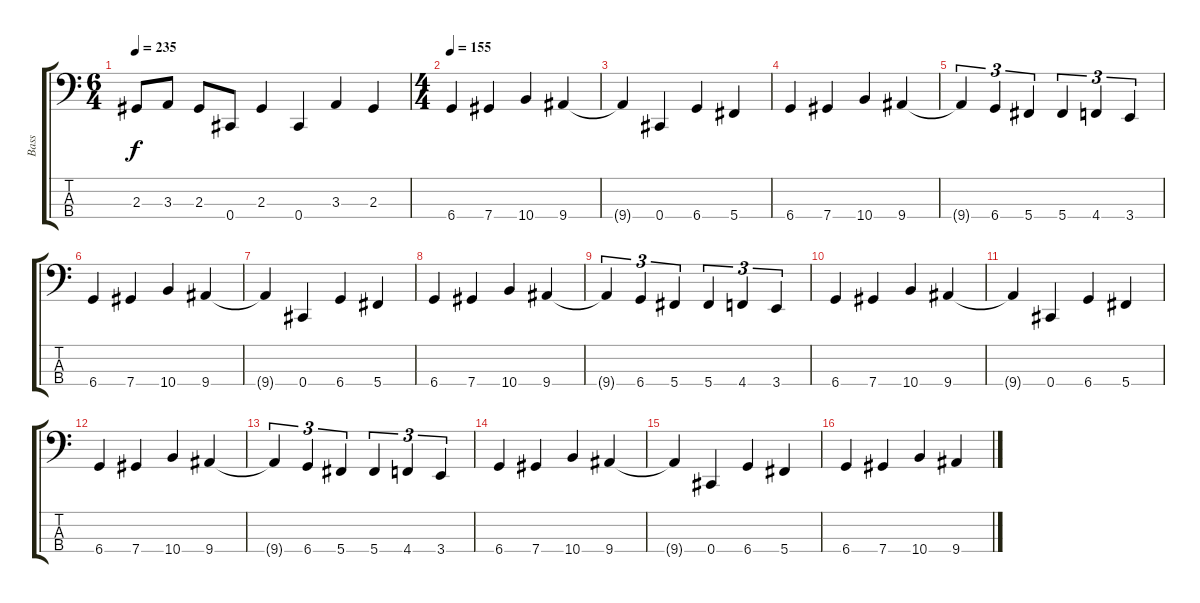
\track ("Bass" "Bass") {instrument electricbasspick}
\staff {score tabs}
\tuning (E2 B1 Gb1 Db1) {hide}
\ts (6 4)
\tempo 235
\clef f4
\ks c
2.3.8{dy f} 3.3.8 2.3.8 0.4.8 2.3.4 0.4.4 3.3.4 2.3.4 |
\ts (4 4)
\tempo 155
6.4.4 7.4.4 10.4.4 9.4.4 |
9.4{t}.4 0.4.4 6.4.4 5.4.4 |
6.4.4 7.4.4 10.4.4 9.4.4 |
9.4{t}.4{tu (3 2)} 6.4.4{tu (3 2)} 5.4.4{tu (3 2)} 5.4.4{tu (3 2)} 4.4.4{tu (3 2)} 3.4.4{tu (3 2)} |
6.4.4 7.4.4 10.4.4 9.4.4 |
9.4{t}.4 0.4.4 6.4.4 5.4.4 |
6.4.4 7.4.4 10.4.4 9.4.4 |
9.4{t}.4{tu (3 2)} 6.4.4{tu (3 2)} 5.4.4{tu (3 2)} 5.4.4{tu (3 2)} 4.4.4{tu (3 2)} 3.4.4{tu (3 2)} |
6.4.4 7.4.4 10.4.4 9.4.4 |
9.4{t}.4 0.4.4 6.4.4 5.4.4 |
6.4.4 7.4.4 10.4.4 9.4.4 |
9.4{t}.4{tu (3 2)} 6.4.4{tu (3 2)} 5.4.4{tu (3 2)} 5.4.4{tu (3 2)} 4.4.4{tu (3 2)} 3.4.4{tu (3 2)} |
6.4.4 7.4.4 10.4.4 9.4.4 |
9.4{t}.4 0.4.4 6.4.4 5.4.4 |
6.4.4 7.4.4 10.4.4 9.4.4
